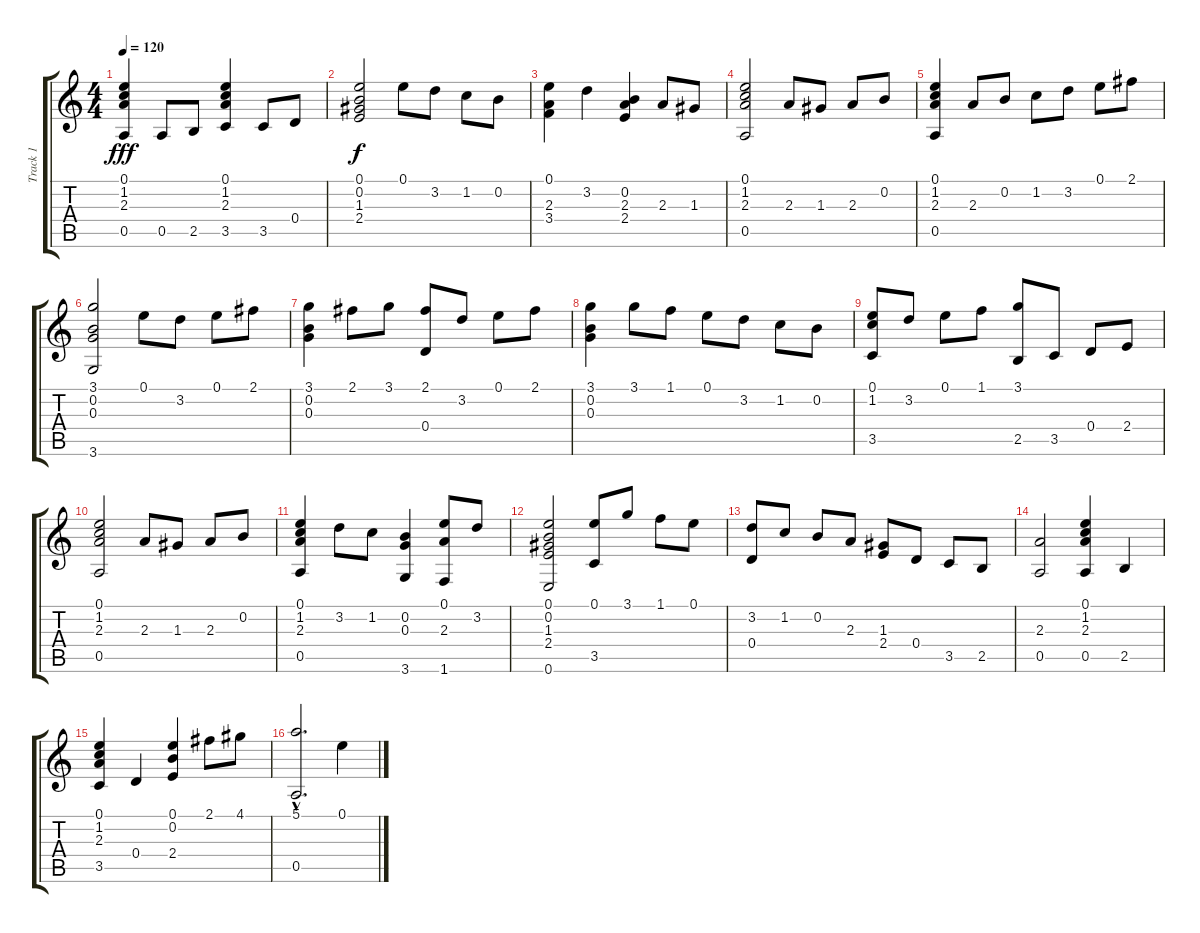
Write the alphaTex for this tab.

\track ("Track 1" "Track 1") {instrument acousticguitarnylon}
\staff {score tabs}
\tuning (E4 B3 G3 D3 A2 E2) {hide}
\ts (4 4)
\tempo 120
\clef g2
\ks c
(0.1 1.2 2.3 0.5).4{dy fff instrument acousticguitarnylon} 0.5.8 2.5.8 (0.1 1.2 2.3 3.5).4 3.5.8 0.4.8 |
(0.1 0.2 1.3 2.4).2{dy f} 0.1.8 3.2.8 1.2.8 0.2.8 |
(0.1 2.3 3.4).4 3.2.4 (0.2 2.3 2.4).4 2.3.8 1.3.8 |
(0.1 1.2 2.3 0.5).2 2.3.8 1.3.8 2.3.8 0.2.8 |
(0.1 1.2 2.3 0.5).4 2.3.8 0.2.8 1.2.8 3.2.8 0.1.8 2.1.8 |
(3.1 0.2 0.3 3.6).2 0.1.8 3.2.8 0.1.8 2.1.8 |
(3.1 0.2 0.3).4 2.1.8 3.1.8 (2.1 0.4).8 3.2.8 0.1.8 2.1.8 |
(3.1 0.2 0.3).4 3.1.8 1.1.8 0.1.8 3.2.8 1.2.8 0.2.8 |
(0.1 1.2 3.5).8 3.2.8 0.1.8 1.1.8 (3.1 2.5).8 3.5.8 0.4.8 2.4.8 |
(0.1 1.2 2.3 0.5).2 2.3.8 1.3.8 2.3.8 0.2.8 |
(0.1 1.2 2.3 0.5).4 3.2.8 1.2.8 (0.2 0.3 3.6).4 (0.1 2.3 1.6).8 3.2.8 |
(0.1 0.2 1.3 2.4 0.6).2 (0.1 3.5).8 3.1.8 1.1.8 0.1.8 |
(3.2 0.4).8 1.2.8 0.2.8 2.3.8 (1.3 2.4).8 0.4.8 3.5.8 2.5.8 |
(2.3 0.5).2 (0.1 1.2 2.3 0.5).4 2.5.4 |
(0.1 1.2 2.3 3.5).4 0.4.4 (0.1 0.2 2.4).4 2.1.8 4.1.8 |
(5.1{hac} 0.5{hac}).2{d} 0.1.4
